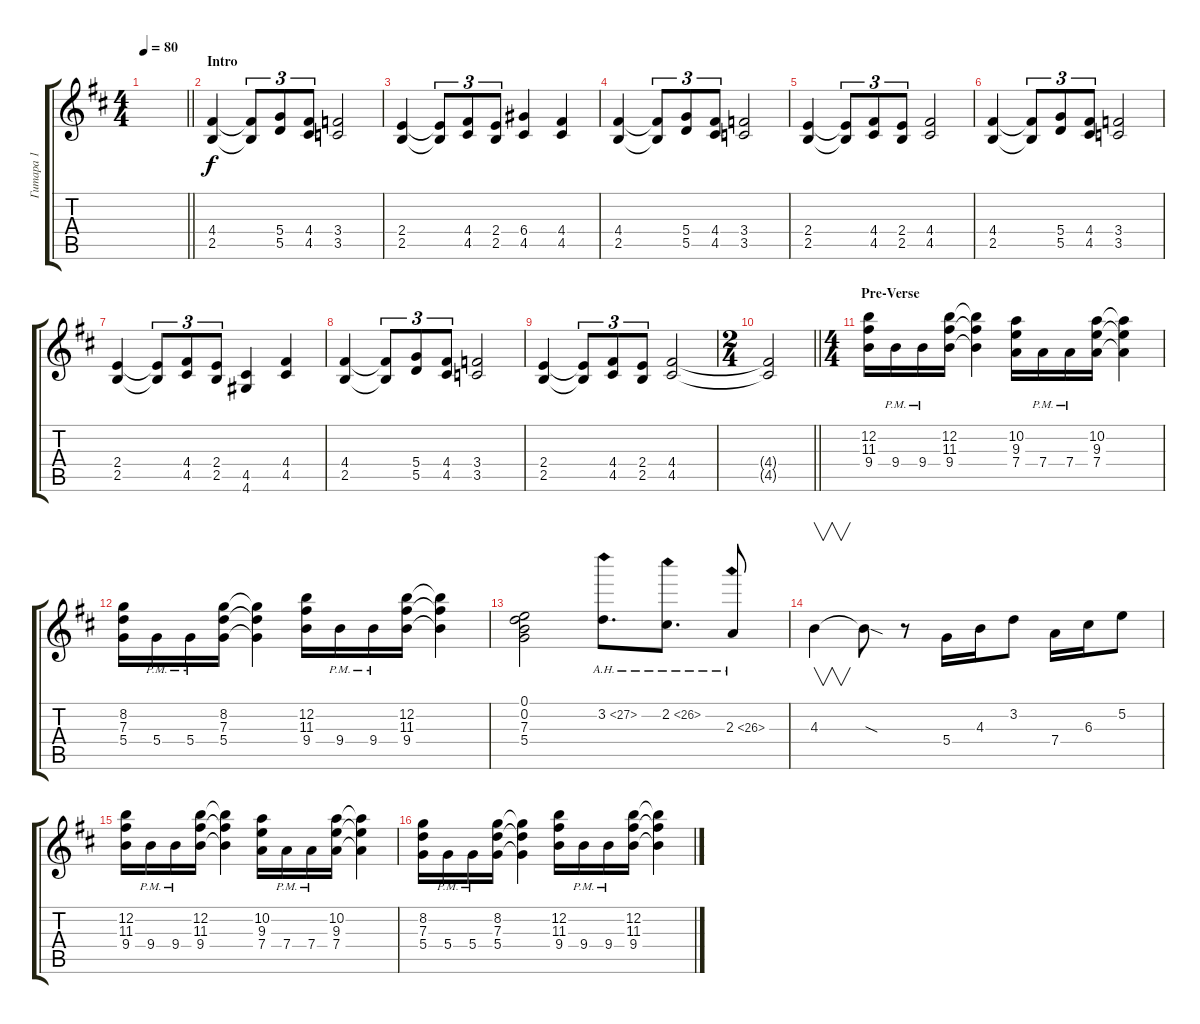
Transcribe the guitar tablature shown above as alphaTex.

\track ("Гитара 1" "Гитара 1") {instrument distortionguitar}
\staff {score tabs}
\tuning (E4 B3 G3 D3 A2 E2) {hide}
\ts (4 4)
\tempo 80
\clef g2
\barLineRight lightlight
\ks bminor
|
\section ("" "Intro")
(4.4 2.5).4 (4.4{t} 2.5{t}).8{tu (3 2)} (5.4 5.5).8{tu (3 2)} (4.4 4.5).8{tu (3 2)} (3.4 3.5).2 |
(2.4 2.5).4 (2.4{t} 2.5{t}).8{tu (3 2)} (4.4 4.5).8{tu (3 2)} (2.4 2.5).8{tu (3 2)} (6.4 4.5).4 (4.4 4.5).4 |
(4.4 2.5).4 (4.4{t} 2.5{t}).8{tu (3 2)} (5.4 5.5).8{tu (3 2)} (4.4 4.5).8{tu (3 2)} (3.4 3.5).2 |
(2.4 2.5).4 (2.4{t} 2.5{t}).8{tu (3 2)} (4.4 4.5).8{tu (3 2)} (2.4 2.5).8{tu (3 2)} (4.4 4.5).2 |
(4.4 2.5).4 (4.4{t} 2.5{t}).8{tu (3 2)} (5.4 5.5).8{tu (3 2)} (4.4 4.5).8{tu (3 2)} (3.4 3.5).2 |
(2.4 2.5).4 (2.4{t} 2.5{t}).8{tu (3 2)} (4.4 4.5).8{tu (3 2)} (2.4 2.5).8{tu (3 2)} (4.5 4.6).4 (4.4 4.5).4 |
(4.4 2.5).4 (4.4{t} 2.5{t}).8{tu (3 2)} (5.4 5.5).8{tu (3 2)} (4.4 4.5).8{tu (3 2)} (3.4 3.5).2 |
(2.4 2.5).4 (2.4{t} 2.5{t}).8{tu (3 2)} (4.4 4.5).8{tu (3 2)} (2.4 2.5).8{tu (3 2)} (4.4 4.5).2 |
\ts (2 4)
\barLineRight lightlight
(4.4{t} 4.5{t}).2 |
\ts (4 4)
\section ("" "Pre-Verse")
(12.2 11.3 9.4).16 9.4{pm}.16 9.4{pm}.16 (12.2 11.3 9.4).16 (12.2{t} 11.3{t} 9.4{t}).4 (10.2 9.3 7.4).16 7.4{pm}.16 7.4{pm}.16 (10.2 9.3 7.4).16 (10.2{t} 9.3{t} 7.4{t}).4 |
(8.2 7.3 5.4).16 5.4{pm}.16 5.4{pm}.16 (8.2 7.3 5.4).16 (8.2{t} 7.3{t} 5.4{t}).4 (12.2 11.3 9.4).16 9.4{pm}.16 9.4{pm}.16 (12.2 11.3 9.4).16 (12.2{t} 11.3{t} 9.4{t}).4 |
(0.1 0.2 7.3 5.4).2 3.2{ah 24}.8{d} 2.2{ah 24}.8{d} 2.3{ah 24}.8 |
4.3.4{v} 4.3{sod t}.8 r.8 5.4.16 4.3.16 3.2.8 7.4.16 6.3.16 5.2.8 |
(12.2 11.3 9.4).16 9.4{pm}.16 9.4{pm}.16 (12.2 11.3 9.4).16 (12.2{t} 11.3{t} 9.4{t}).4 (10.2 9.3 7.4).16 7.4{pm}.16 7.4{pm}.16 (10.2 9.3 7.4).16 (10.2{t} 9.3{t} 7.4{t}).4 |
(8.2 7.3 5.4).16 5.4{pm}.16 5.4{pm}.16 (8.2 7.3 5.4).16 (8.2{t} 7.3{t} 5.4{t}).4 (12.2 11.3 9.4).16 9.4{pm}.16 9.4{pm}.16 (12.2 11.3 9.4).16 (12.2{t} 11.3{t} 9.4{t}).4
